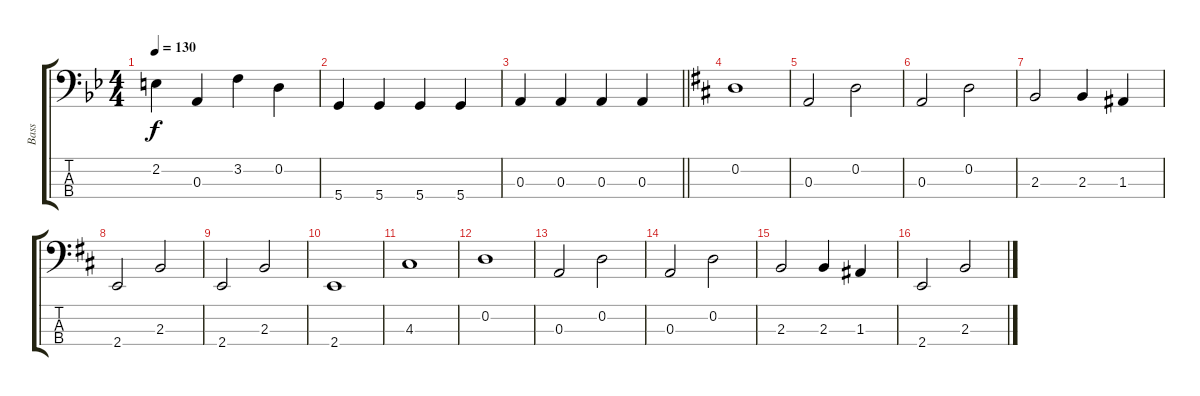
\track ("Bass" "Bass") {instrument electricbassfinger}
\staff {score tabs}
\tuning (G2 D2 A1 D1) {hide}
\ts (4 4)
\tempo 130
\clef f4
\ks gminor
2.2.4{dy f} 0.3.4 3.2.4 0.2.4 |
5.4.4 5.4.4 5.4.4 5.4.4 |
\barLineRight lightlight
0.3.4 0.3.4 0.3.4 0.3.4 |
\ks d
0.2.1 |
0.3.2 0.2.2 |
0.3.2 0.2.2 |
2.3.2 2.3.4 1.3.4 |
2.4.2 2.3.2 |
2.4.2 2.3.2 |
2.4.1 |
4.3.1 |
0.2.1 |
0.3.2 0.2.2 |
0.3.2 0.2.2 |
2.3.2 2.3.4 1.3.4 |
2.4.2 2.3.2
